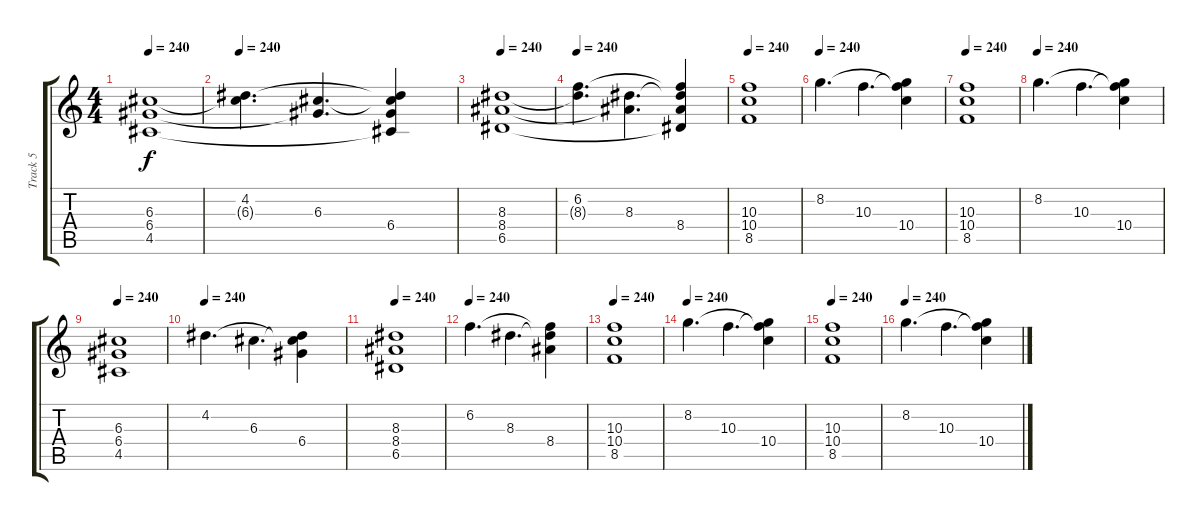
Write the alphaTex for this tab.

\track ("Track 5" "Track 5") {instrument distortionguitar}
\staff {score tabs}
\tuning (E4 B3 G3 D3 A2 E2) {hide}
\ts (4 4)
\tempo 240
\clef g2
\ks c
(6.3 6.4 4.5).1{dy f} |
\tempo 240
(4.2 6.3{t}).4{d} (6.3 6.4{t}).4{d} (4.2{t} 6.3{t} 6.4 4.5{t}).4 |
\tempo 240
(8.3 8.4 6.5).1 |
\tempo 240
(6.2 8.3{t}).4{d} (8.3 8.4{t}).4{d} (6.2{t} 8.3{t} 8.4 6.5{t}).4 |
\tempo 240
(10.3 10.4 8.5).1 |
\tempo 240
8.2.4{d} 10.3.4{d} (8.2{t} 10.3{t} 10.4).4 |
\tempo 240
(10.3 10.4 8.5).1 |
\tempo 240
8.2.4{d} 10.3.4{d} (8.2{t} 10.3{t} 10.4).4 |
\tempo 240
(6.3 6.4 4.5).1 |
\tempo 240
4.2.4{d} 6.3.4{d} (4.2{t} 6.3{t} 6.4).4 |
\tempo 240
(8.3 8.4 6.5).1 |
\tempo 240
6.2.4{d} 8.3.4{d} (6.2{t} 8.3{t} 8.4).4 |
\tempo 240
(10.3 10.4 8.5).1 |
\tempo 240
8.2.4{d} 10.3.4{d} (8.2{t} 10.3{t} 10.4).4 |
\tempo 240
(10.3 10.4 8.5).1 |
\tempo 240
8.2.4{d} 10.3.4{d} (8.2{t} 10.3{t} 10.4).4
